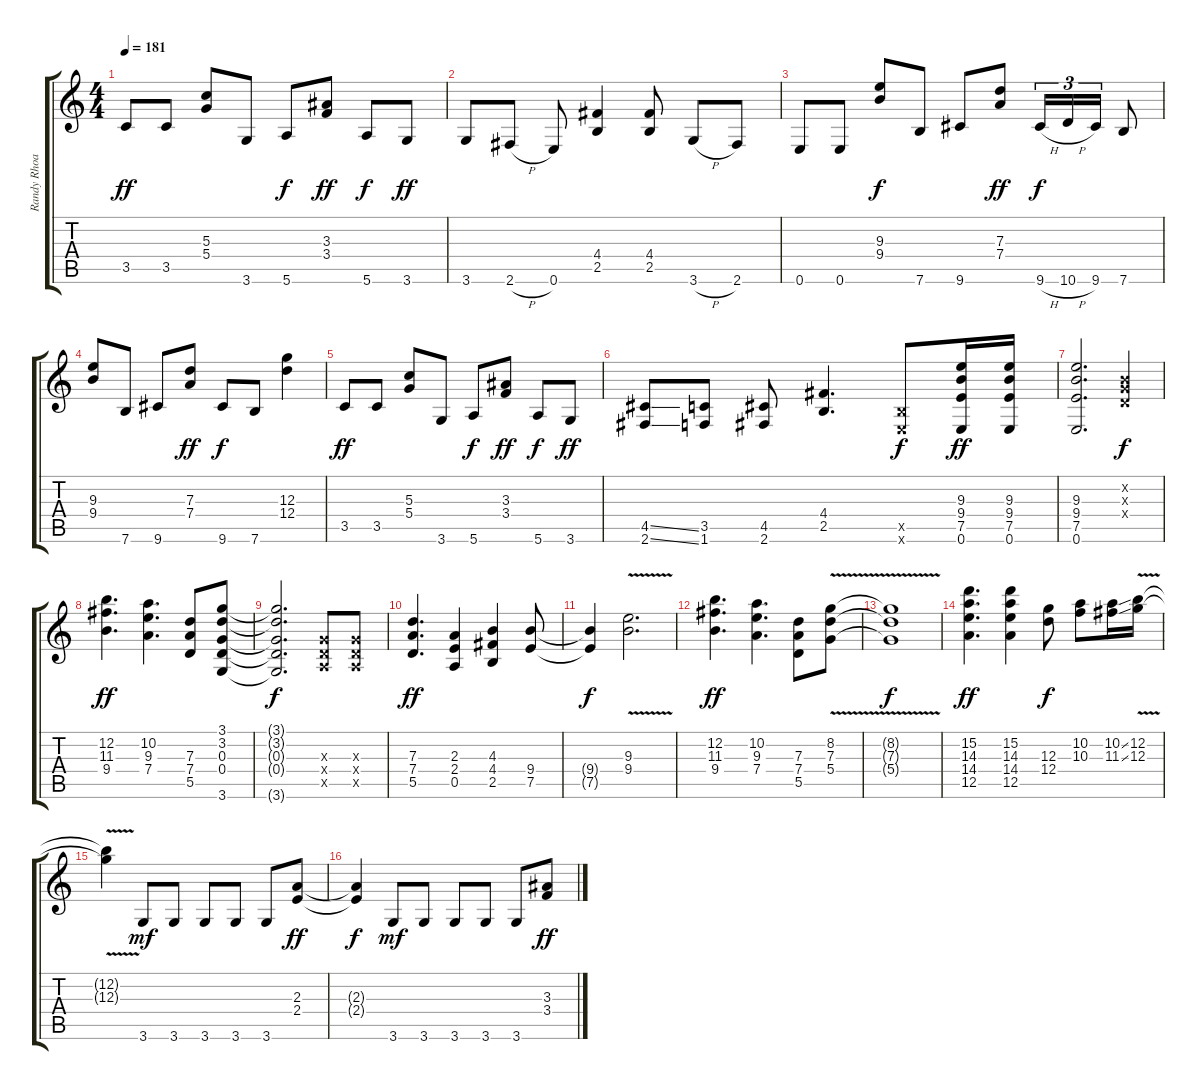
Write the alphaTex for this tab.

\track ("Randy Rhoads" "Randy Rhoa") {instrument overdrivenguitar}
\staff {score tabs}
\tuning (E4 B3 G3 D3 A2 E2) {hide}
\ts (4 4)
\tempo 181
\clef g2
\ks c
3.5.8{dy ff} 3.5.8 (5.3 5.4).8 3.6.8 5.6.8{dy f} (3.3 3.4).8{dy ff} 5.6.8{dy f} 3.6.8{dy ff} |
3.6.8 2.6{h}.8 0.6.8 (4.4 2.5).4 (4.4 2.5).8 3.6{h}.8 2.6.8 |
0.6.8 0.6.8 (9.3 9.4).8{dy f} 7.6.8 9.6.8 (7.3 7.4).8{dy ff} 9.6{h}.16{tu (3 2) dy f} 10.6{h}.16{tu (3 2)} 9.6.16{tu (3 2)} 7.6.8 |
(9.3 9.4).8 7.6.8 9.6.8 (7.3 7.4).8{dy ff} 9.6.8{dy f} 7.6.8 (12.3 12.4).4 |
3.5.8{dy ff} 3.5.8 (5.3 5.4).8 3.6.8 5.6.8{dy f} (3.3 3.4).8{dy ff} 5.6.8{dy f} 3.6.8{dy ff} |
(4.5{ss} 2.6{ss}).8 (3.5 1.6).8 (4.5 2.6).8 (4.4 2.5).4{d} (2.5{x} 0.6{x}).8{dy f} (9.3 9.4 7.5 0.6).16{dy ff} (9.3 9.4 7.5 0.6).16 |
(9.3 9.4 7.5 0.6).2{d} (0.2{x} 0.3{x} 0.4{x}).4{dy f} |
(12.2 11.3 9.4).4{d dy ff} (10.2 9.3 7.4).4{d} (7.3 7.4 5.5).8 (3.1 3.2 0.3 0.4 3.6).8 |
(3.1{t} 3.2{t} 0.3{t} 0.4{t} 3.6{t}).2{d dy f} (0.3{x} 0.4{x} 0.5{x}).8 (0.3{x} 0.4{x} 0.5{x}).8 |
(7.3 7.4 5.5).4{d dy ff} (2.3 2.4 0.5).4 (4.3 4.4 2.5).4 (9.4 7.5).8 |
(9.4{t} 7.5{t}).4{dy f} (9.3{v} 9.4{v}).2{d} |
(12.2 11.3 9.4).4{d dy ff} (10.2 9.3 7.4).4{d} (7.3 7.4 5.5).8 (8.2{v} 7.3{v} 5.4{v}).8 |
(8.2{t} 7.3{t} 5.4{t}).1{dy f} |
(15.2 14.3 14.4 12.5).4{d dy ff} (15.2 14.3 14.4 12.5).4 (12.3 12.4).8{dy f} (10.2 10.3).8 (10.2{ss} 11.3{ss}).16 (12.2{v} 12.3{v}).16 |
(12.2{t} 12.3{t}).4 3.6.8{dy mf} 3.6.8 3.6.8 3.6.8 3.6.8 (2.3 2.4).8{dy ff} |
(2.3{t} 2.4{t}).4{dy f} 3.6.8{dy mf} 3.6.8 3.6.8 3.6.8 3.6.8 (3.3 3.4).8{dy ff}
